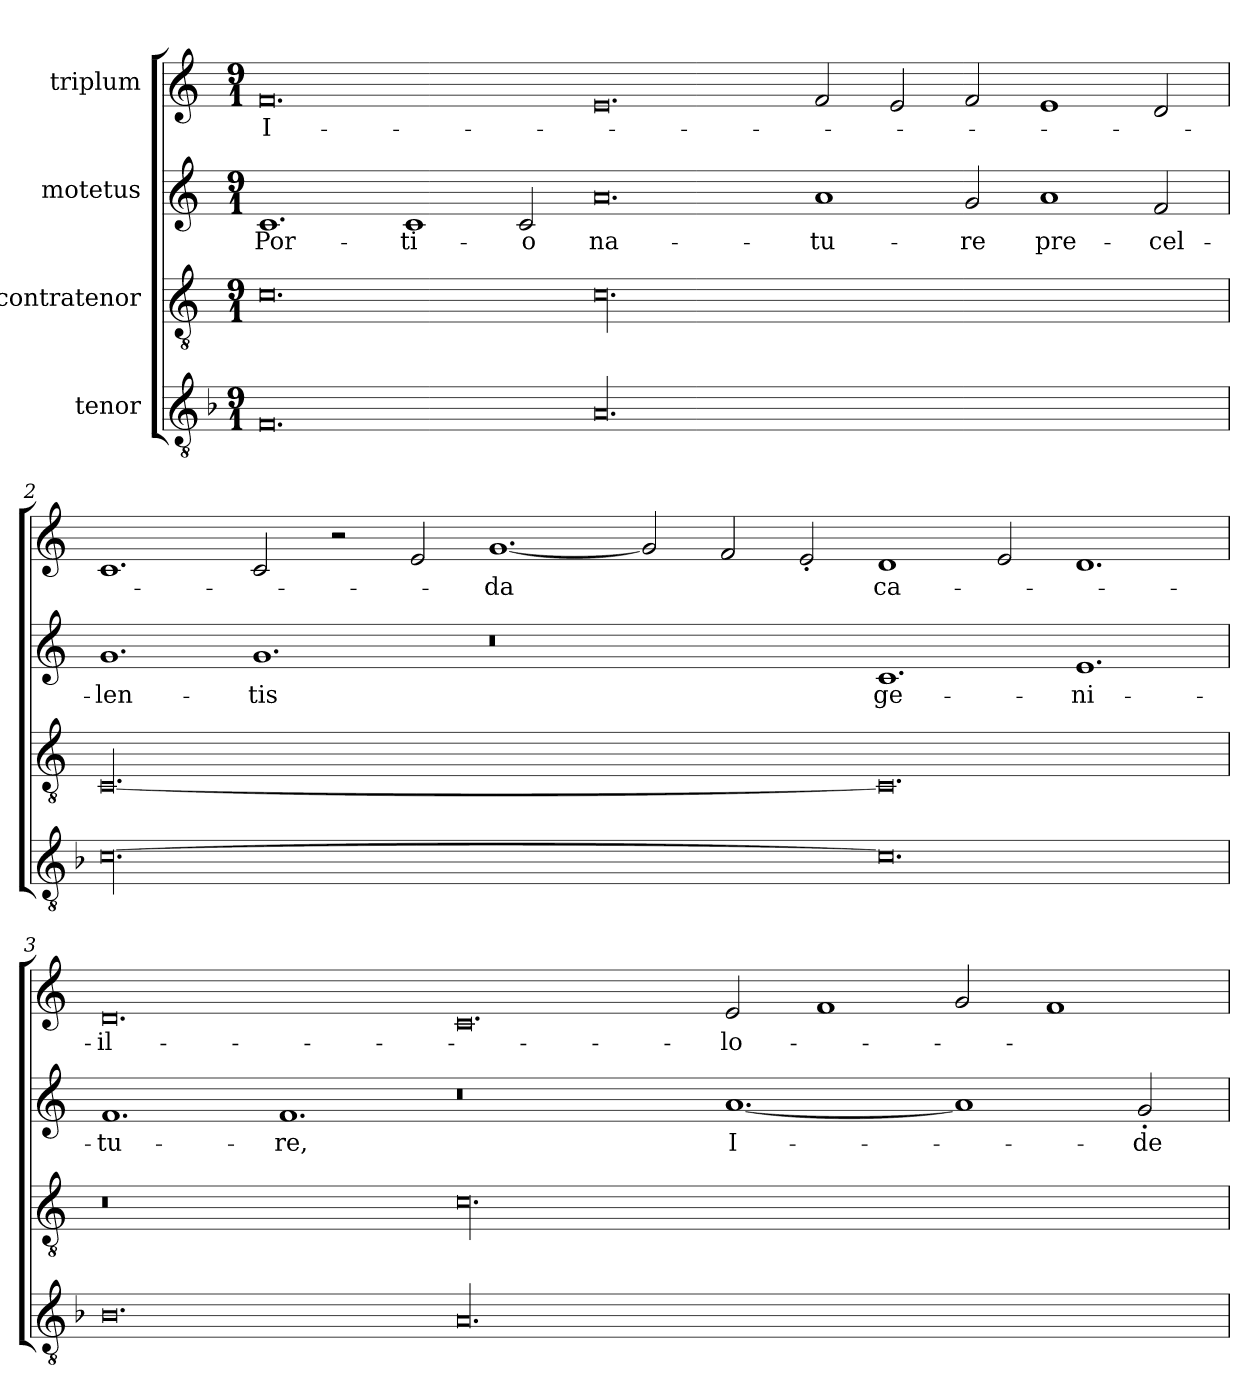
**kern	**kern	**kern	**text	**kern	**text
*part4	*part3	*part2	*part2	*part1	*part1
*staff4	*staff3	*staff2	*staff2	*staff1	*staff1
*I"tenor	*I"contratenor	*I"motetus	*	*I"triplum	*
*clefGv2	*clefGv2	*clefG2	*	*clefG2	*
*k[b-]	*k[]	*k[]	*	*k[]	*
*F:	*C:	*C:	*	*C:	*
*M9/1	*M9/1	*M9/1	*	*M9/1	*
=1	=1	=1	=1	=1	=1
0.F/	0.c\	1.c/	Por-	0.f/	I-
.	.	1c/	-ti-	.	.
.	.	2c/	-o	.	.
00.A/	00.c\	0.a/	na-	0.e/	.
.	.	1a/	-tu-	2f/	.
.	.	.	.	2e/	.
.	.	2g/	-re	2f/	.
.	.	1a/	pre-	1e/	.
.	.	2f/	-cel-	2d/	.
=2	=2	=2	=2	=2	=2
[00.c\	[00.C/	1.g/	-len-	1.c/	.
.	.	1.g/	-tis	2c/	.
.	.	.	.	2r	.
.	.	.	.	2e/	.
.	.	0.r	.	[1.g/	-da
.	.	.	.	2g/]	.
.	.	.	.	2f/	.
.	.	.	.	2e'/	.
0.c\]	0.C/]	1.c/	ge-	1d/	ca-
.	.	.	.	2e/	.
.	.	1.e/	-ni-	1.d/	.
=3	=3	=3	=3	=3	=3
0.B-\	0.r	1.f/	-tu-	0.d/	-il-
.	.	1.f/	-re,	.	.
00.A/	00.c\	0.r	.	0.c/	.
.	.	[1.a/	I-	2e/	-lo-
.	.	.	.	1f/	.
.	.	1a/]	.	2g/	.
.	.	.	.	1f/	.
.	.	2g'/	-de	.	.
=	=	=	=	=	=
*-	*-	*-	*-	*-	*-
